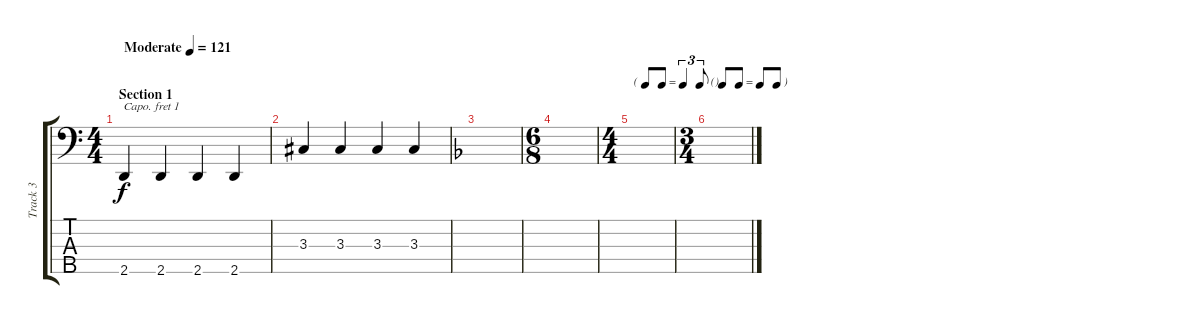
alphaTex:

\track ("Track 3" "Track 3") {instrument electricbassfinger}
\staff {score tabs}
\capo 1
\tuning (G2 D2 A1 E1 B0) {hide}
\ts (4 4)
\section ("" "Section 1")
\tempo (121 "Moderate")
\clef f4
\ks c
2.5.4{dy f instrument electricbassfinger} 2.5.4 2.5.4 2.5.4 |
3.3.4 3.3.4 3.3.4 3.3.4 |
\ks dminor
|
\ts (6 8)
|
\ts (4 4)
\tf triplet8th
|
\ts (3 4)
\tf none
